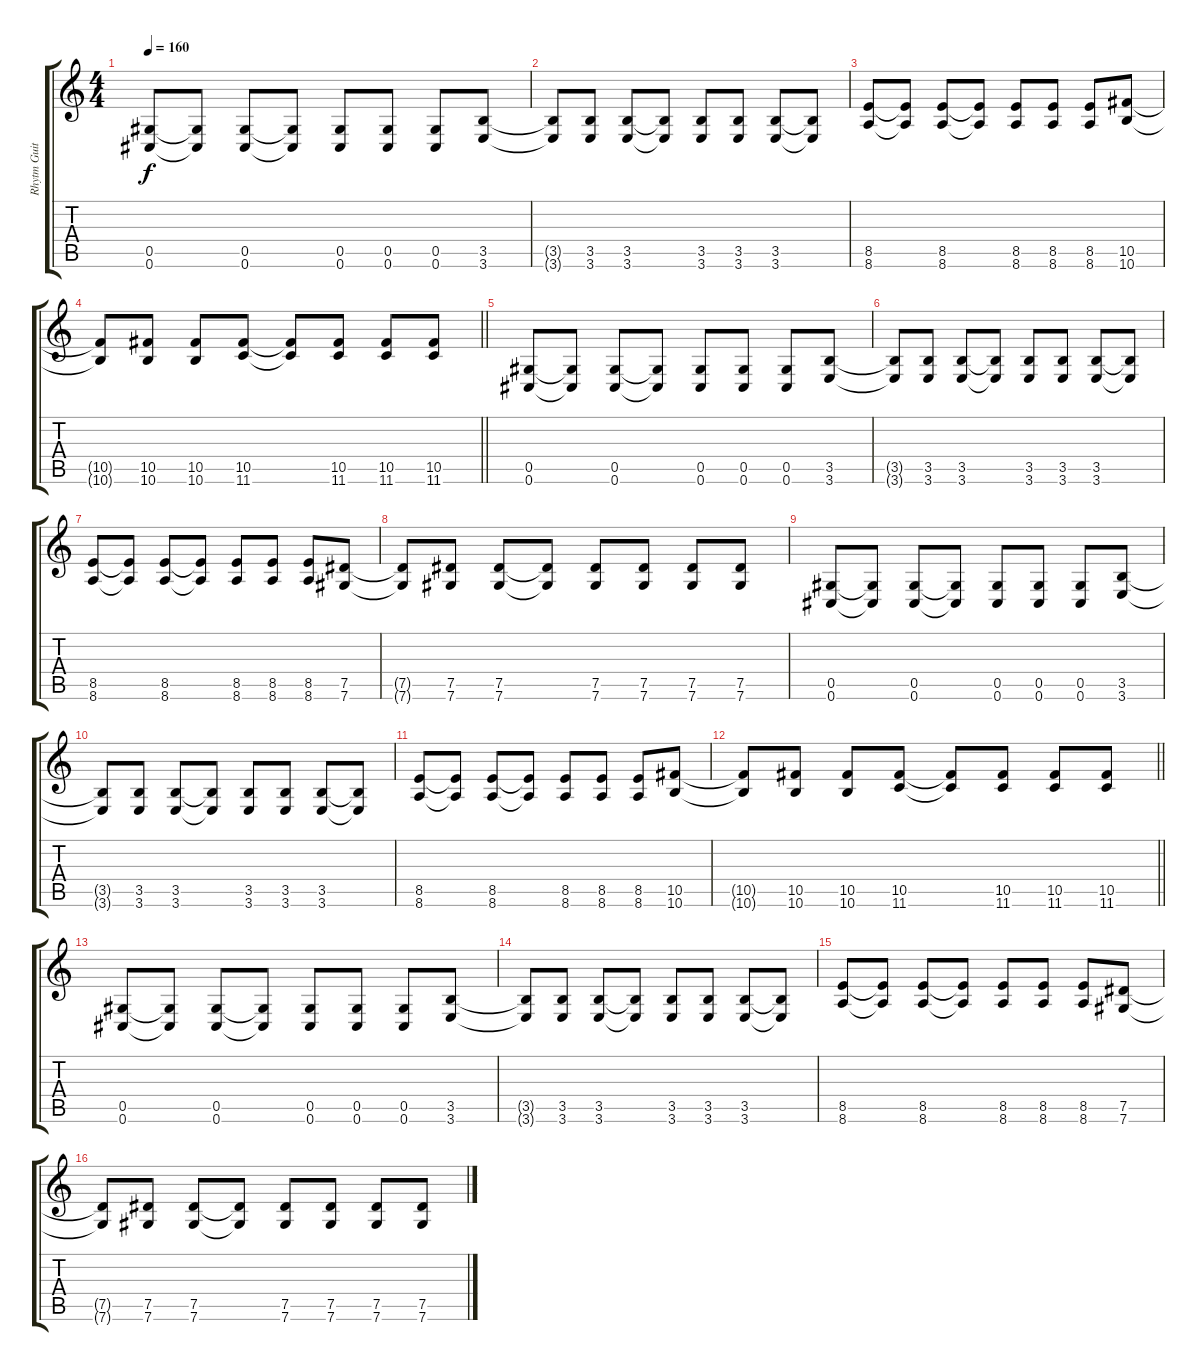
\track ("Rhytm Guitar [R]" "Rhytm Guit") {instrument distortionguitar}
\staff {score tabs}
\tuning (Eb4 Bb3 Gb3 Db3 Ab2 Db2) {hide}
\ts (4 4)
\tempo 160
\clef g2
\ks c
(0.5 0.6).8{dy f} (0.5{t} 0.6{t}).8 (0.5 0.6).8 (0.5{t} 0.6{t}).8 (0.5 0.6).8 (0.5 0.6).8 (0.5 0.6).8 (3.5 3.6).8 |
(3.5{t} 3.6{t}).8 (3.5 3.6).8 (3.5 3.6).8 (3.5{t} 3.6{t}).8 (3.5 3.6).8 (3.5 3.6).8 (3.5 3.6).8 (3.5{t} 3.6{t}).8 |
(8.5 8.6).8 (8.5{t} 8.6{t}).8 (8.5 8.6).8 (8.5{t} 8.6{t}).8 (8.5 8.6).8 (8.5 8.6).8 (8.5 8.6).8 (10.5 10.6).8 |
\barLineRight lightlight
(10.5{t} 10.6{t}).8 (10.5 10.6).8 (10.5 10.6).8 (10.5 11.6).8 (10.5{t} 11.6{t}).8 (10.5 11.6).8 (10.5 11.6).8 (10.5 11.6).8 |
(0.5 0.6).8 (0.5{t} 0.6{t}).8 (0.5 0.6).8 (0.5{t} 0.6{t}).8 (0.5 0.6).8 (0.5 0.6).8 (0.5 0.6).8 (3.5 3.6).8 |
(3.5{t} 3.6{t}).8 (3.5 3.6).8 (3.5 3.6).8 (3.5{t} 3.6{t}).8 (3.5 3.6).8 (3.5 3.6).8 (3.5 3.6).8 (3.5{t} 3.6{t}).8 |
(8.5 8.6).8 (8.5{t} 8.6{t}).8 (8.5 8.6).8 (8.5{t} 8.6{t}).8 (8.5 8.6).8 (8.5 8.6).8 (8.5 8.6).8 (7.5 7.6).8 |
(7.5{t} 7.6{t}).8 (7.5 7.6).8 (7.5 7.6).8 (7.5{t} 7.6{t}).8 (7.5 7.6).8 (7.5 7.6).8 (7.5 7.6).8 (7.5 7.6).8 |
(0.5 0.6).8 (0.5{t} 0.6{t}).8 (0.5 0.6).8 (0.5{t} 0.6{t}).8 (0.5 0.6).8 (0.5 0.6).8 (0.5 0.6).8 (3.5 3.6).8 |
(3.5{t} 3.6{t}).8 (3.5 3.6).8 (3.5 3.6).8 (3.5{t} 3.6{t}).8 (3.5 3.6).8 (3.5 3.6).8 (3.5 3.6).8 (3.5{t} 3.6{t}).8 |
(8.5 8.6).8 (8.5{t} 8.6{t}).8 (8.5 8.6).8 (8.5{t} 8.6{t}).8 (8.5 8.6).8 (8.5 8.6).8 (8.5 8.6).8 (10.5 10.6).8 |
\barLineRight lightlight
(10.5{t} 10.6{t}).8 (10.5 10.6).8 (10.5 10.6).8 (10.5 11.6).8 (10.5{t} 11.6{t}).8 (10.5 11.6).8 (10.5 11.6).8 (10.5 11.6).8 |
(0.5 0.6).8 (0.5{t} 0.6{t}).8 (0.5 0.6).8 (0.5{t} 0.6{t}).8 (0.5 0.6).8 (0.5 0.6).8 (0.5 0.6).8 (3.5 3.6).8 |
(3.5{t} 3.6{t}).8 (3.5 3.6).8 (3.5 3.6).8 (3.5{t} 3.6{t}).8 (3.5 3.6).8 (3.5 3.6).8 (3.5 3.6).8 (3.5{t} 3.6{t}).8 |
(8.5 8.6).8 (8.5{t} 8.6{t}).8 (8.5 8.6).8 (8.5{t} 8.6{t}).8 (8.5 8.6).8 (8.5 8.6).8 (8.5 8.6).8 (7.5 7.6).8 |
(7.5{t} 7.6{t}).8 (7.5 7.6).8 (7.5 7.6).8 (7.5{t} 7.6{t}).8 (7.5 7.6).8 (7.5 7.6).8 (7.5 7.6).8 (7.5 7.6).8
